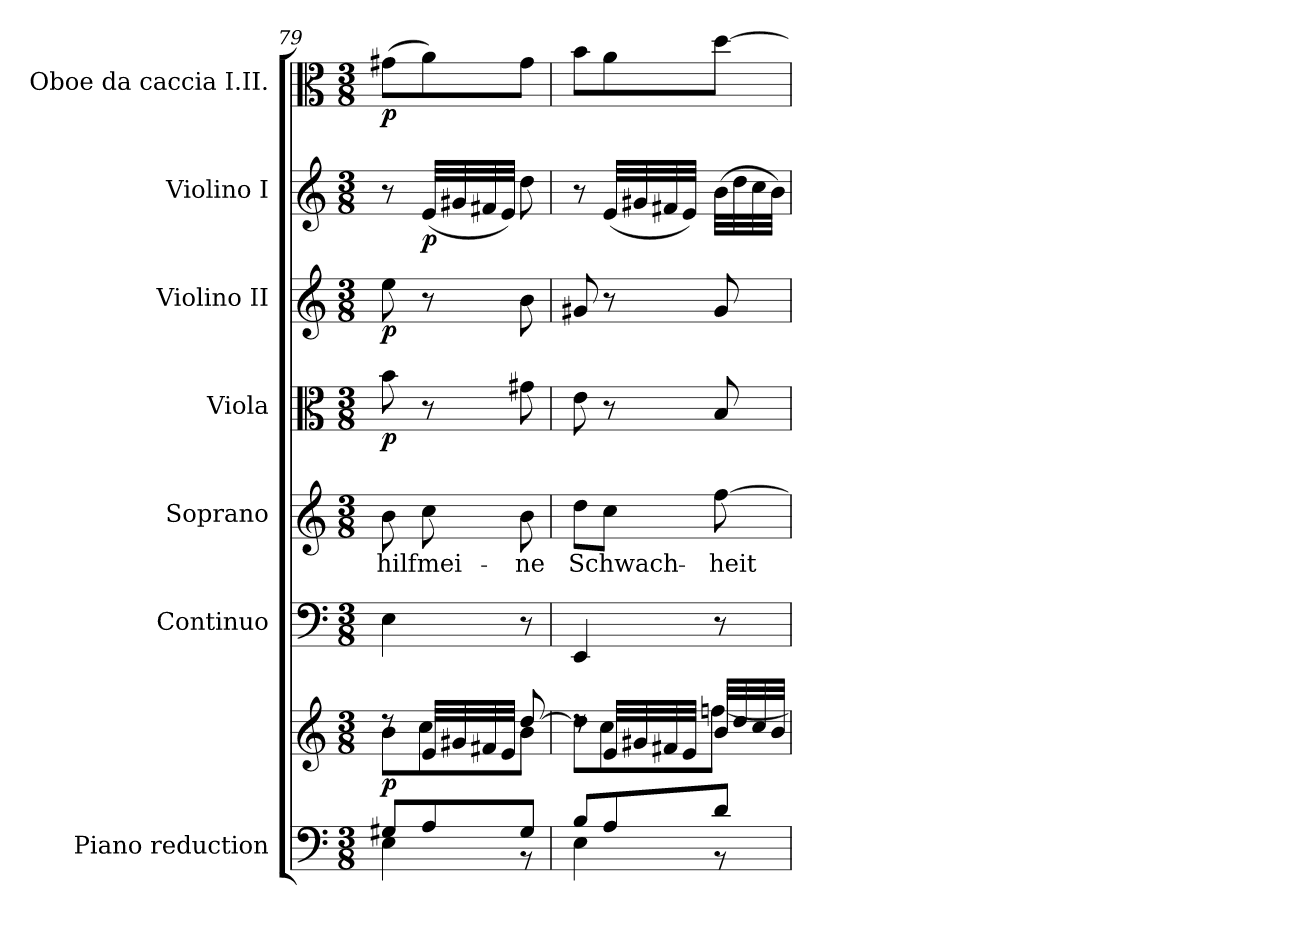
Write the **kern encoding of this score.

**kern	**kern	**dynam	**kern	**kern	**text	**kern	**dynam	**kern	**dynam	**kern	**dynam	**kern	**dynam
*part7	*part7	*part7	*part6	*part5	*part5	*part4	*part4	*part3	*part3	*part2	*part2	*part1	*part1
*staff8	*staff7	*staff7/8	*staff6	*staff5	*staff5	*staff4	*staff4	*staff3	*staff3	*staff2	*staff2	*staff1	*staff1
*I"Piano reduction	*	*	*I"Continuo	*I"Soprano	*	*I"Viola	*	*I"Violino II	*	*I"Violino I	*	*I"Oboe da caccia I.II.	*
*I'Pno	*	*	*	*	*	*I'Vla	*	*I'Vln	*	*I'Vln	*	*I'Ob	*
*clefF4	*clefG2	*	*clefF4	*clefG2	*	*clefC3	*	*clefG2	*	*clefG2	*	*clefC3	*
*k[]	*k[]	*	*k[]	*k[]	*	*k[]	*	*k[]	*	*k[]	*	*k[]	*
*M3/8	*M3/8	*	*M3/8	*M3/8	*	*M3/8	*	*M3/8	*	*M3/8	*	*M3/8	*
=79	=79	=79	=79	=79	=79	=79	=79	=79	=79	=79	=79	=79	=79
*^	*^	*	*	*	*	*	*	*	*	*	*	*	*
!	!	!	!	!LO:DY:b	!	!	!LO:LY:b	!	!LO:DY:b	!	!LO:DY:b	!	!	!	!LO:DY:b
8G#X/L	4E\	8rdd	8b\L	p	4E\	8b\	hilf	8b\	p	8ee\	p	8r	.	(>8g#X\L	p
!	!	!	!	!	!	!	!LO:LY:b	!	!	!	!	!	!LO:DY:b	!	!
8A/	.	32e/LLL	8cc\	.	.	8cc\	mei-	8r	.	8r	.	(<32e/LLL	p	8a\)	.
.	.	32g#X/	.	.	.	.	.	.	.	.	.	32g#X/	.	.	.
.	.	32f#X/	.	.	.	.	.	.	.	.	.	32f#X/	.	.	.
.	.	32e/JJJ	.	.	.	.	.	.	.	.	.	32e/JJJ)	.	.	.
!	!	!	!	!	!	!	!LO:LY:b	!	!	!	!	!	!	!	!
8G#/J	8r	[8dd/	8b\J	.	8r	8b\	-ne	8g#X\	.	8b\	.	8dd\	.	8g#\J	.
=80	=80	=80	=80	=80	=80	=80	=80	=80	=80	=80	=80	=80	=80	=80	=80
!	!	!	!	!	!	!	!LO:LY:b	!	!	!	!	!	!	!	!
8B/L	4E\	8rdd	8dd\L]	.	4EE/	8dd\L	Schwach-	8e\	.	8g#X/	.	8r	.	8b\L	.
8A/	.	32e/LLL	8cc\	.	.	8cc\J	.	8r	.	8r	.	(<32e/LLL	.	8a\	.
.	.	32g#X/	.	.	.	.	.	.	.	.	.	32g#X/	.	.	.
.	.	32f#X/	.	.	.	.	.	.	.	.	.	32f#X/	.	.	.
.	.	32e/JJJ	.	.	.	.	.	.	.	.	.	32e/JJJ)	.	.	.
!	!	!	!	!	!	!	!LO:LY:b	!	!	!	!	!	!	!	!
8d/J	8r	32b/LLL	[8ffn\J	.	8r	[8ff\	-heit	8B/	.	8g#/	.	(>32b\LLL	.	[8dd\J	.
.	.	32dd/	.	.	.	.	.	.	.	.	.	32dd\	.	.	.
.	.	32cc/	.	.	.	.	.	.	.	.	.	32cc\	.	.	.
.	.	32b/JJJ	.	.	.	.	.	.	.	.	.	32b\JJJ)	.	.	.
*v	*v	*	*	*	*	*	*	*	*	*	*	*	*	*	*
*	*v	*v	*	*	*	*	*	*	*	*	*	*	*	*
=	=	=	=	=	=	=	=	=	=	=	=	=	=
*-	*-	*-	*-	*-	*-	*-	*-	*-	*-	*-	*-	*-	*-
